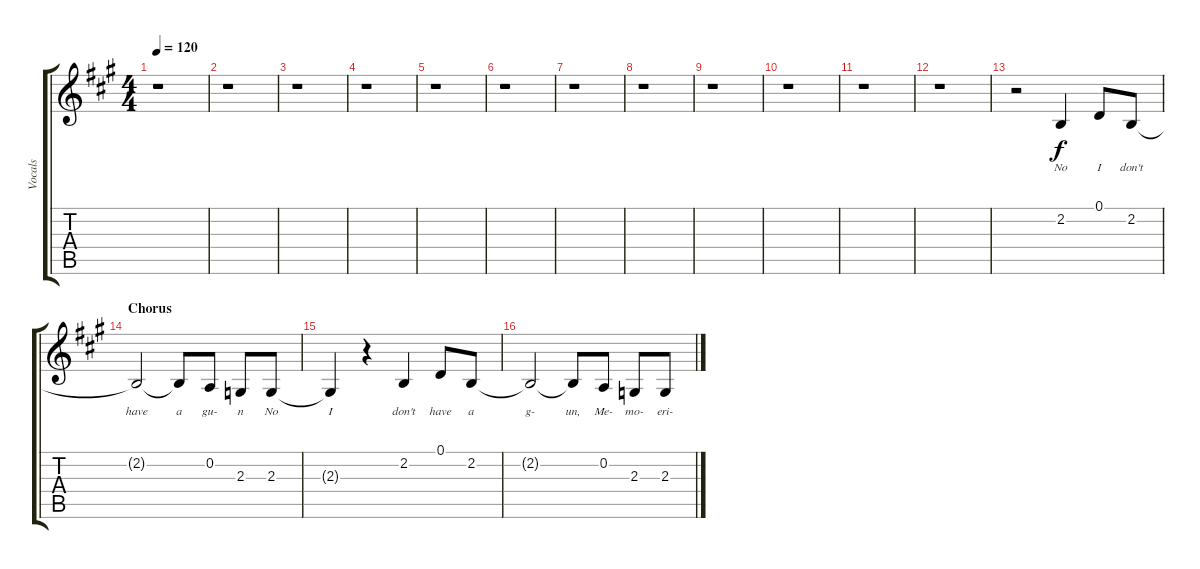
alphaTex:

\track ("Vocals" "Vocals") {instrument lead8bassandlead}
\staff {score tabs}
\tuning (D4 A3 F3 C3 G2 D2) {hide}
\ts (4 4)
\tempo 120
\clef g2
\ks a
r.1{dy f} |
r.1 |
r.1 |
r.1 |
r.1 |
r.1 |
r.1 |
r.1 |
r.1 |
r.1 |
r.1 |
r.1 |
r.2 2.2.4{lyrics (0 "No") lyrics (1 "") lyrics (2 "") lyrics (3 "") lyrics (4 "")} 0.1.8{lyrics (0 "I") lyrics (1 "") lyrics (2 "") lyrics (3 "") lyrics (4 "")} 2.2.8{lyrics (0 "don't") lyrics (1 "") lyrics (2 "") lyrics (3 "") lyrics (4 "")} |
\section ("" "Chorus")
2.2{t}.2{lyrics (0 "have") lyrics (1 "") lyrics (2 "") lyrics (3 "") lyrics (4 "")} 2.2{t}.8{lyrics (0 "a") lyrics (1 "") lyrics (2 "") lyrics (3 "") lyrics (4 "")} 0.2.8{lyrics (0 "gu-") lyrics (1 "") lyrics (2 "") lyrics (3 "") lyrics (4 "")} 2.3.8{lyrics (0 "n") lyrics (1 "") lyrics (2 "") lyrics (3 "") lyrics (4 "")} 2.3.8{lyrics (0 "No") lyrics (1 "") lyrics (2 "") lyrics (3 "") lyrics (4 "")} |
2.3{t}.4{lyrics (0 "I") lyrics (1 "") lyrics (2 "") lyrics (3 "") lyrics (4 "")} r.4 2.2.4{lyrics (0 "don't") lyrics (1 "") lyrics (2 "") lyrics (3 "") lyrics (4 "")} 0.1.8{lyrics (0 "have") lyrics (1 "") lyrics (2 "") lyrics (3 "") lyrics (4 "")} 2.2.8{lyrics (0 "a") lyrics (1 "") lyrics (2 "") lyrics (3 "") lyrics (4 "")} |
2.2{t}.2{lyrics (0 "g-") lyrics (1 "") lyrics (2 "") lyrics (3 "") lyrics (4 "")} 2.2{t}.8{lyrics (0 "un,") lyrics (1 "") lyrics (2 "") lyrics (3 "") lyrics (4 "")} 0.2.8{lyrics (0 "Me-") lyrics (1 "") lyrics (2 "") lyrics (3 "") lyrics (4 "")} 2.3.8{lyrics (0 "mo-") lyrics (1 "") lyrics (2 "") lyrics (3 "") lyrics (4 "")} 2.3.8{lyrics (0 "eri-") lyrics (1 "") lyrics (2 "") lyrics (3 "") lyrics (4 "")}
